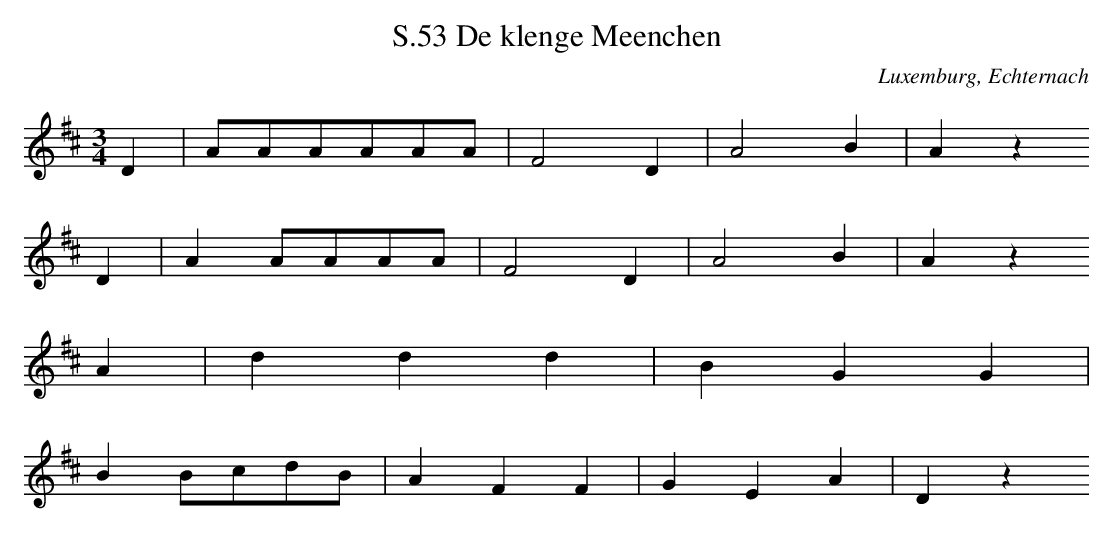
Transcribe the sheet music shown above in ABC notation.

X:1
T: De klenge Meenchen, S.53
O: Luxemburg, Echternach
M: 3/4
L: 1/8
K: D
D2 | AAAAAA | F4D2 | A4B2 | A2z2
D2 | A2AAAA | F4D2 | A4B2 | A2z2
A2 | d2d2d2 | B2G2G2 |
B2BcdB | A2F2F2 | G2E2A2 | D2z2
